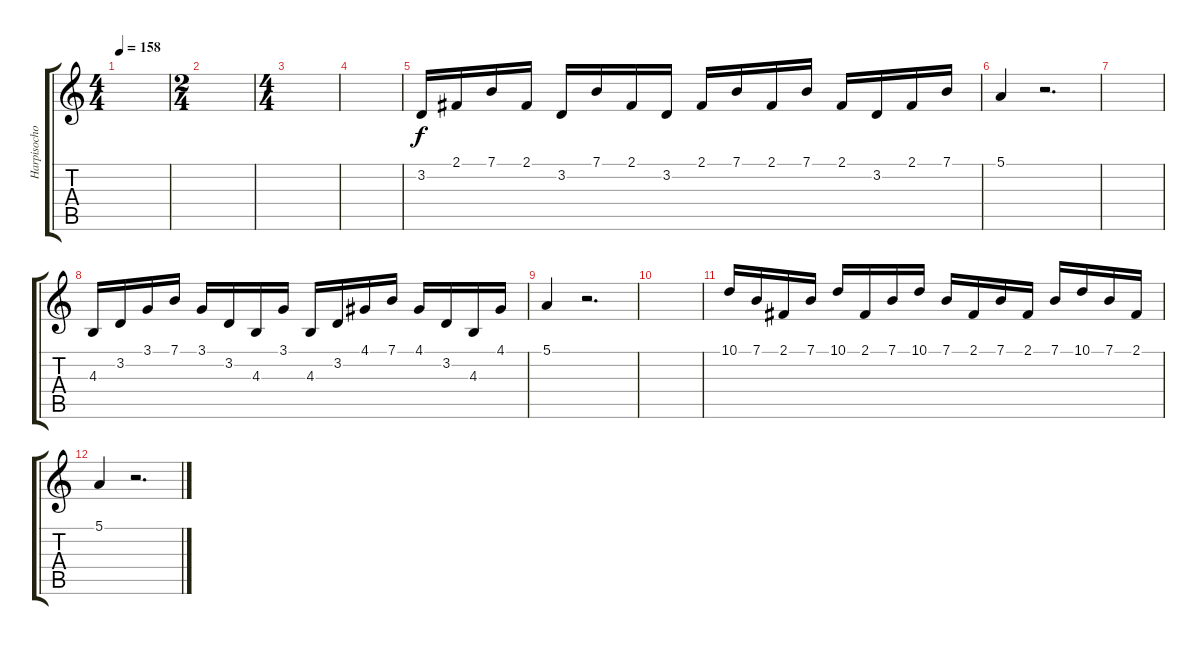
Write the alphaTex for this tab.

\track ("Harpisochord" "Harpisocho") {instrument harpsichord}
\staff {score tabs}
\tuning (E4 B3 G3 D3 A2 E2) {hide}
\ts (4 4)
\tempo 158
\clef g2
\ks c
|
\ts (2 4)
|
\ts (4 4)
|
|
3.2.16 2.1.16 7.1.16 2.1.16 3.2.16 7.1.16 2.1.16 3.2.16 2.1.16 7.1.16 2.1.16 7.1.16 2.1.16 3.2.16 2.1.16 7.1.16 |
5.1.4 r.2{d} |
|
4.3.16 3.2.16 3.1.16 7.1.16 3.1.16 3.2.16 4.3.16 3.1.16 4.3.16 3.2.16 4.1.16 7.1.16 4.1.16 3.2.16 4.3.16 4.1.16 |
5.1.4 r.2{d} |
|
10.1.16 7.1.16 2.1.16 7.1.16 10.1.16 2.1.16 7.1.16 10.1.16 7.1.16 2.1.16 7.1.16 2.1.16 7.1.16 10.1.16 7.1.16 2.1.16 |
5.1.4 r.2{d}
